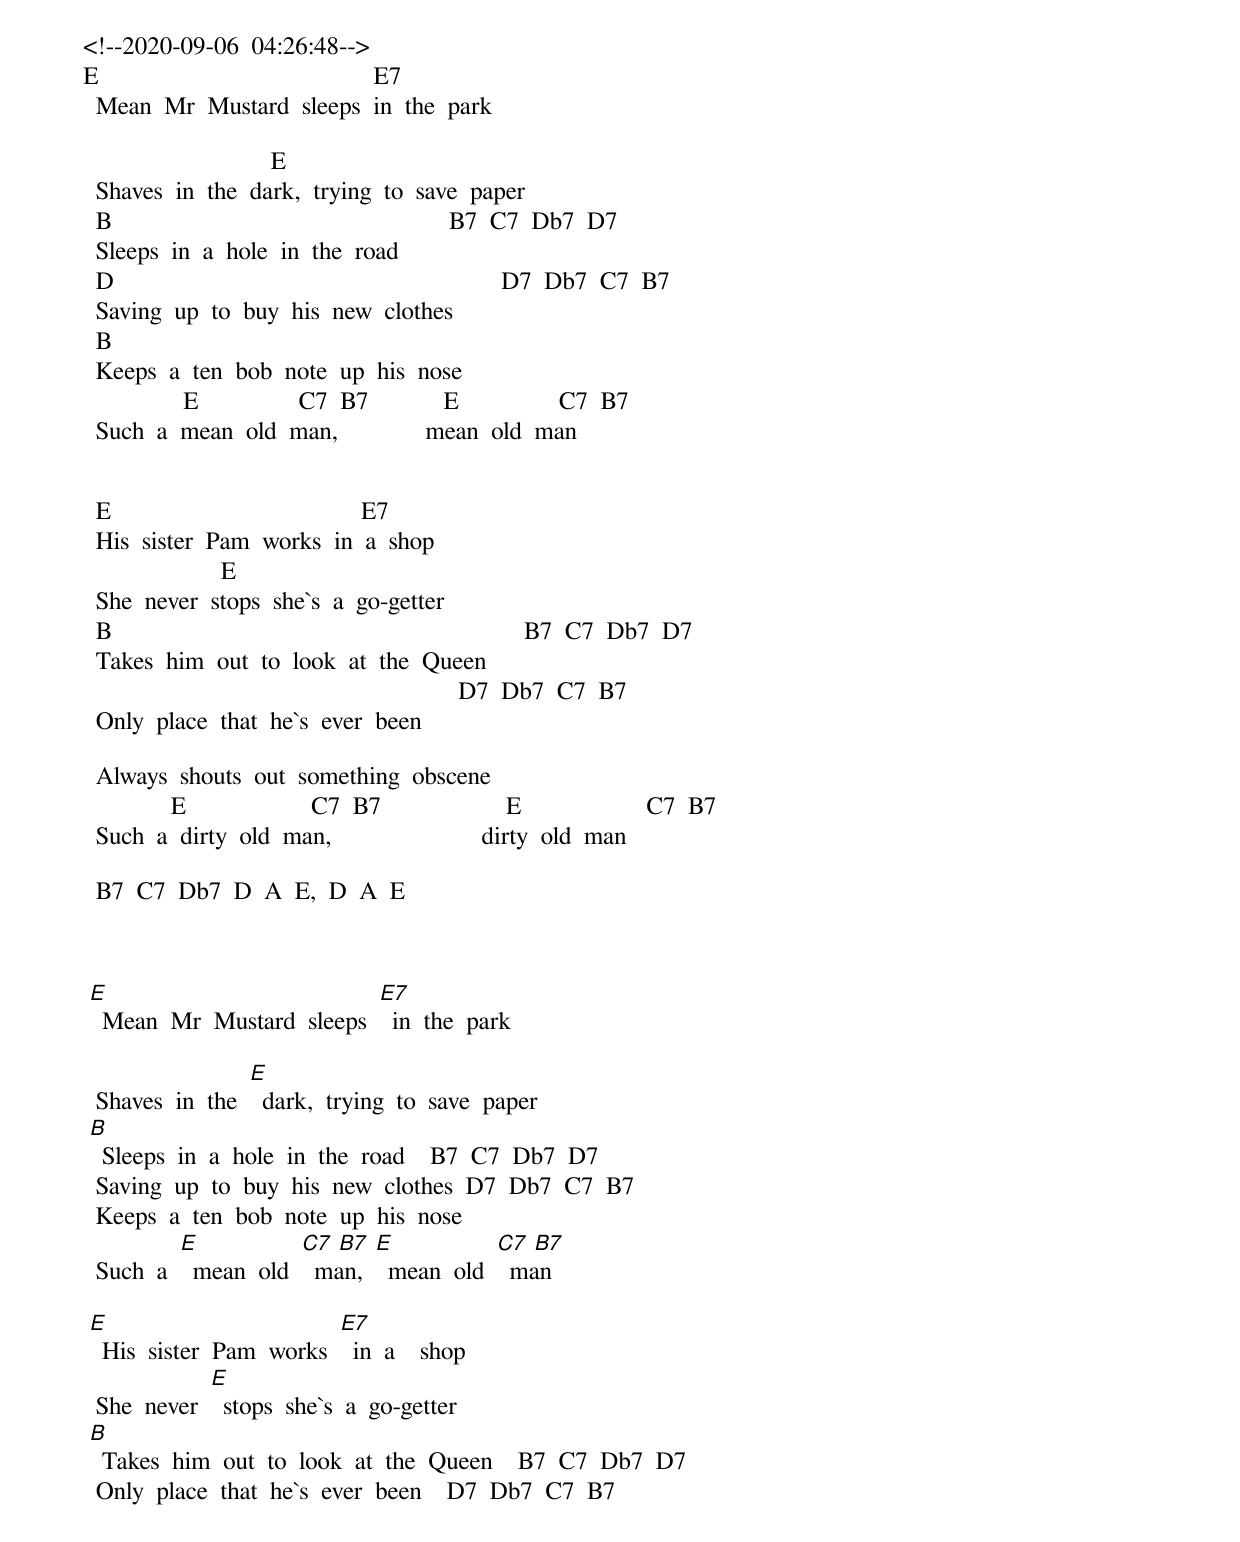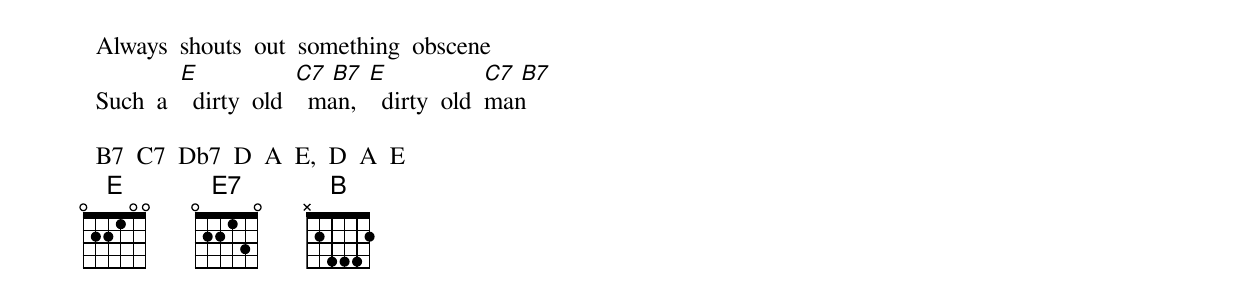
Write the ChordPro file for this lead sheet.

<!--2020-09-06 04:26:48-->
E                      E7
 Mean Mr Mustard sleeps in the park

               E
 Shaves in the dark, trying to save paper
 B                           B7 C7 Db7 D7
 Sleeps in a hole in the road
 D                               D7 Db7 C7 B7
 Saving up to buy his new clothes
 B
 Keeps a ten bob note up his nose
        E        C7 B7      E        C7 B7
 Such a mean old man,       mean old man


 E                    E7
 His sister Pam works in a shop
           E
 She never stops she`s a go-getter
 B                                 B7 C7 Db7 D7
 Takes him out to look at the Queen
                              D7 Db7 C7 B7
 Only place that he`s ever been

 Always shouts out something obscene
       E          C7 B7          E          C7 B7
 Such a dirty old man,            dirty old man

 B7 C7 Db7 D A E, D A E



 [E] Mean Mr Mustard sleeps [E7] in the park

 Shaves in the [E] dark, trying to save paper
 [B] Sleeps in a hole in the road  B7 C7 Db7 D7
 Saving up to buy his new clothes D7 Db7 C7 B7
 Keeps a ten bob note up his nose
 Such a [E] mean old [C7 B7] man, [E] mean old [C7 B7] man

 [E] His sister Pam works [E7] in a  shop
 She never [E] stops she`s a go-getter
 [B] Takes him out to look at the Queen  B7 C7 Db7 D7
 Only place that he`s ever been  D7 Db7 C7 B7
 Always shouts out something obscene
 Such a [E] dirty old [C7 B7] man, [E] dirty old [C7 B7]man

 B7 C7 Db7 D A E, D A E
